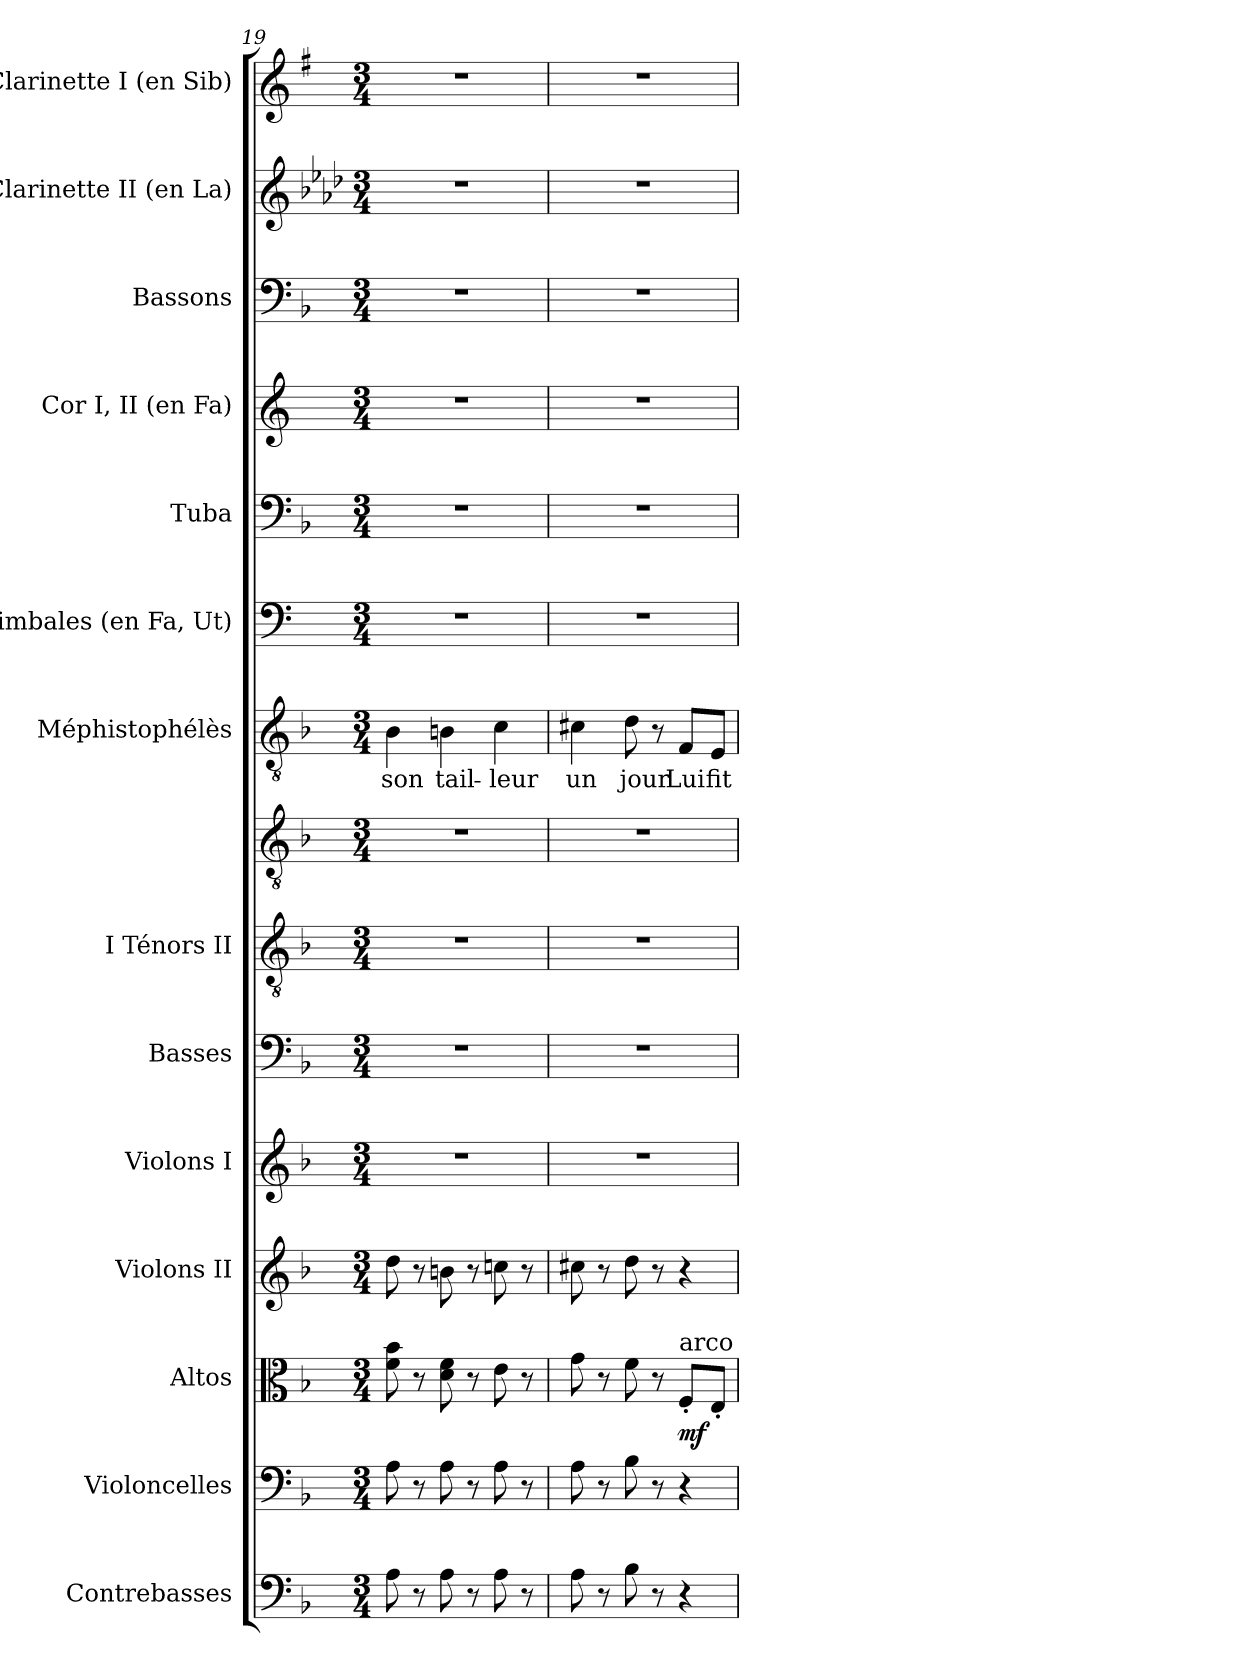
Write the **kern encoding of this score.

**kern	**kern	**kern	**dynam	**kern	**kern	**kern	**kern	**kern	**kern	**text	**kern	**kern	**kern	**kern	**kern	**kern
*part14	*part13	*part12	*part12	*part11	*part10	*part9	*part8	*part8	*part7	*part7	*part6	*part5	*part4	*part3	*part2	*part1
*staff15	*staff14	*staff13	*staff13	*staff12	*staff11	*staff10	*staff9	*staff8	*staff7	*staff7	*staff6	*staff5	*staff4	*staff3	*staff2	*staff1
*I"Contrebasses	*I"Violoncelles	*I"Altos	*	*I"Violons II	*I"Violons I	*I"Basses	*I"I  Ténors  II	*	*I"Méphistophélès	*	*I"Timbales (en Fa, Ut)	*I"Tuba	*I"Cor I, II (en Fa)	*I"Bassons	*I"Clarinette II (en La)	*I"Clarinette I (en Sib)
*I'C-b.	*I'Vlles	*I'Altos	*	*I'Vns II	*I'Vns I	*I'Basses	*I'Tén.	*	*I'Méphist.	*	*	*I'Tb.	*I'Cor (Fa)	*I'Bns	*I'Cl. (La)	*I'Cl. (Sib)
!!LO:LB:g=z
*clefF4	*clefF4	*clefC3	*	*clefG2	*clefG2	*clefF4	*clefGv2	*clefGv2	*clefGv2	*	*clefF4	*clefF4	*clefG2	*clefF4	*clefG2	*clefG2
*ITrd7c12	*	*	*	*	*	*	*ITrd7c12	*ITrd7c12	*ITrd7c12	*	*	*	*ITrd4c7	*	*ITrd2c3	*ITrd1c2
*k[b-]	*k[b-]	*k[b-]	*	*k[b-]	*k[b-]	*k[b-]	*k[b-]	*k[b-]	*k[b-]	*	*k[]	*k[b-]	*k[b-]	*k[b-]	*k[b-]	*k[b-]
*F:	*F:	*F:	*	*F:	*F:	*F:	*F:	*F:	*F:	*	*C:	*F:	*F:	*F:	*F:	*F:
*M3/4	*M3/4	*M3/4	*	*M3/4	*M3/4	*M3/4	*M3/4	*M3/4	*M3/4	*	*M3/4	*M3/4	*M3/4	*M3/4	*M3/4	*M3/4
=19	=19	=19	=19	=19	=19	=19	=19	=19	=19	=19	=19	=19	=19	=19	=19	=19
!	!	!	!	!	!LO:N:vis=1	!LO:N:vis=1	!LO:N:vis=1	!LO:N:vis=1	!	!	!	!	!	!	!	!
!	!	!	!	!	!	!	!	!	!	!LO:LY:b:color=#000000	!LO:N:vis=1	!LO:N:vis=1	!LO:N:vis=1	!LO:N:vis=1	!LO:N:vis=1	!LO:N:vis=1
8AAi\	8Ai\	8fi\ 8b-i	.	8ddi\	2.r	2.r	2.r	2.r	4BB-i\	son	2.r	2.r	2.r	2.r	2.r	2.r
8r	8r	8r	.	8r	.	.	.	.	.	.	.	.	.	.	.	.
!	!	!	!	!	!	!	!	!	!	!LO:LY:b:color=#000000	!	!	!	!	!	!
8AAi\	8Ai\	8di\ 8fi	.	8bni\	.	.	.	.	4BBni\	tail-	.	.	.	.	.	.
8r	8r	8r	.	8r	.	.	.	.	.	.	.	.	.	.	.	.
!	!	!	!	!	!	!	!	!	!	!LO:LY:b:color=#000000	!	!	!	!	!	!
8AAi\	8Ai\	8ei\	.	8ccni\	.	.	.	.	4Ci\	-leur	.	.	.	.	.	.
8r	8r	8r	.	8r	.	.	.	.	.	.	.	.	.	.	.	.
=20	=20	=20	=20	=20	=20	=20	=20	=20	=20	=20	=20	=20	=20	=20	=20	=20
!	!	!	!	!	!LO:N:vis=1	!LO:N:vis=1	!LO:N:vis=1	!LO:N:vis=1	!	!	!	!	!	!	!	!
!	!	!	!	!	!	!	!	!	!	!LO:LY:b:color=#000000	!LO:N:vis=1	!LO:N:vis=1	!LO:N:vis=1	!LO:N:vis=1	!LO:N:vis=1	!LO:N:vis=1
8AAi\	8Ai\	8gi\	.	8cc#Xi\	2.r	2.r	2.r	2.r	4C#Xi\	un	2.r	2.r	2.r	2.r	2.r	2.r
8r	8r	8r	.	8r	.	.	.	.	.	.	.	.	.	.	.	.
!	!	!	!	!	!	!	!	!	!	!LO:LY:b:color=#000000	!	!	!	!	!	!
8BB-i\	8B-i\	8fi\	.	8ddi\	.	.	.	.	8Di\	jour	.	.	.	.	.	.
8r	8r	8r	.	8r	.	.	.	.	8r	.	.	.	.	.	.	.
!	!	!LO:TX:a:t=arco	!	!	!	!	!	!	!	!	!	!	!	!	!	!
!	!	!	!	!	!	!	!	!	!	!LO:LY:b:color=#000000	!	!	!	!	!	!
4r	4r	8F'i/L	mf	4r	.	.	.	.	8FFi/L	Lui	.	.	.	.	.	.
!	!	!	!	!	!	!	!	!	!	!LO:LY:b:color=#000000	!	!	!	!	!	!
.	.	8E'i/J	.	.	.	.	.	.	8EEi/J	ﬁt	.	.	.	.	.	.
=	=	=	=	=	=	=	=	=	=	=	=	=	=	=	=	=
*-	*-	*-	*-	*-	*-	*-	*-	*-	*-	*-	*-	*-	*-	*-	*-	*-
